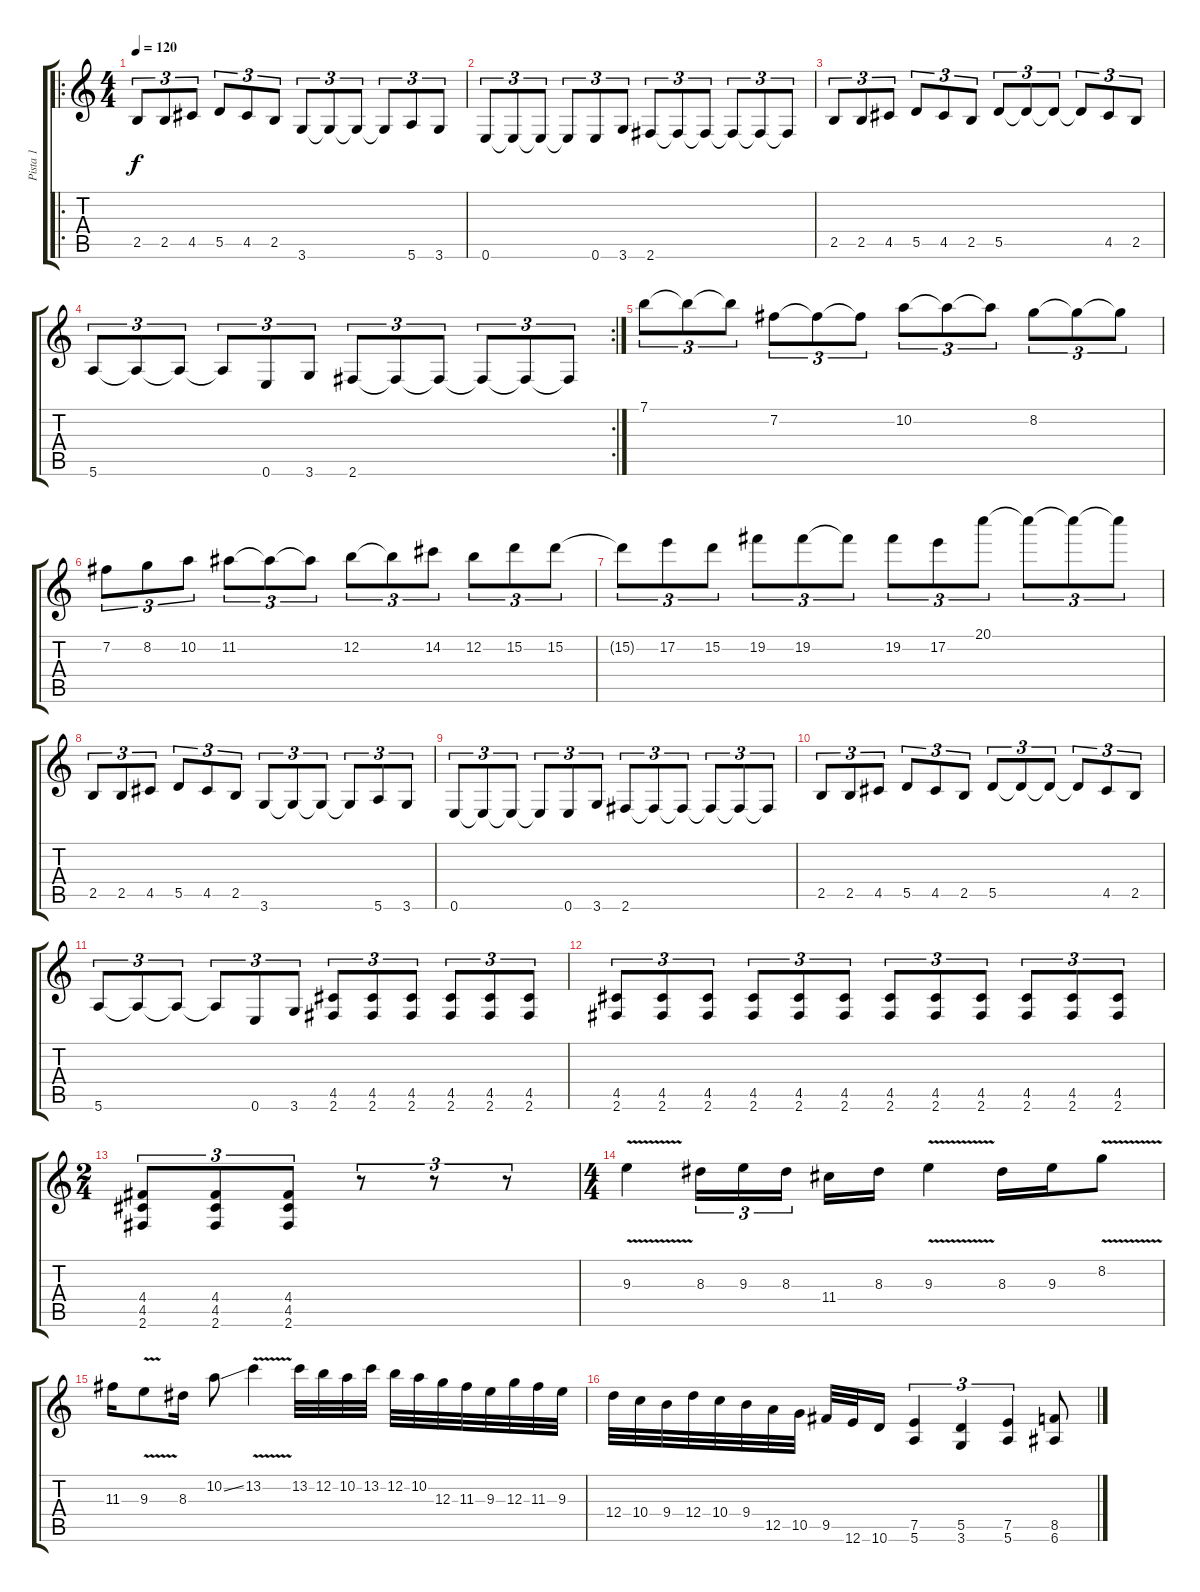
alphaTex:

\track ("Pista 1" "Pista 1") {instrument distortionguitar}
\staff {score tabs}
\tuning (E4 B3 G3 D3 A2 E2) {hide}
\ro
\ts (4 4)
\tempo 120
\clef g2
\ks c
2.5.8{tu (3 2) dy f} 2.5.8{tu (3 2)} 4.5.8{tu (3 2)} 5.5.8{tu (3 2)} 4.5.8{tu (3 2)} 2.5.8{tu (3 2)} 3.6.8{tu (3 2)} 3.6{t}.8{tu (3 2)} 3.6{t}.8{tu (3 2)} 3.6{t}.8{tu (3 2)} 5.6.8{tu (3 2)} 3.6.8{tu (3 2)} |
0.6.8{tu (3 2)} 0.6{t}.8{tu (3 2)} 0.6{t}.8{tu (3 2)} 0.6{t}.8{tu (3 2)} 0.6.8{tu (3 2)} 3.6.8{tu (3 2)} 2.6.8{tu (3 2)} 2.6{t}.8{tu (3 2)} 2.6{t}.8{tu (3 2)} 2.6{t}.8{tu (3 2)} 2.6{t}.8{tu (3 2)} 2.6{t}.8{tu (3 2)} |
2.5.8{tu (3 2)} 2.5.8{tu (3 2)} 4.5.8{tu (3 2)} 5.5.8{tu (3 2)} 4.5.8{tu (3 2)} 2.5.8{tu (3 2)} 5.5.8{tu (3 2)} 5.5{t}.8{tu (3 2)} 5.5{t}.8{tu (3 2)} 5.5{t}.8{tu (3 2)} 4.5.8{tu (3 2)} 2.5.8{tu (3 2)} |
\rc 2
5.6.8{tu (3 2)} 5.6{t}.8{tu (3 2)} 5.6{t}.8{tu (3 2)} 5.6{t}.8{tu (3 2)} 0.6.8{tu (3 2)} 3.6.8{tu (3 2)} 2.6.8{tu (3 2)} 2.6{t}.8{tu (3 2)} 2.6{t}.8{tu (3 2)} 2.6{t}.8{tu (3 2)} 2.6{t}.8{tu (3 2)} 2.6{t}.8{tu (3 2)} |
7.1.8{tu (3 2)} 7.1{t}.8{tu (3 2)} 7.1{t}.8{tu (3 2)} 7.2.8{tu (3 2)} 7.2{t}.8{tu (3 2)} 7.2{t}.8{tu (3 2)} 10.2.8{tu (3 2)} 10.2{t}.8{tu (3 2)} 10.2{t}.8{tu (3 2)} 8.2.8{tu (3 2)} 8.2{t}.8{tu (3 2)} 8.2{t}.8{tu (3 2)} |
7.2.8{tu (3 2)} 8.2.8{tu (3 2)} 10.2.8{tu (3 2)} 11.2.8{tu (3 2)} 11.2{t}.8{tu (3 2)} 11.2{t}.8{tu (3 2)} 12.2.8{tu (3 2)} 12.2{t}.8{tu (3 2)} 14.2.8{tu (3 2)} 12.2.8{tu (3 2)} 15.2.8{tu (3 2)} 15.2.8{tu (3 2)} |
15.2{t}.8{tu (3 2)} 17.2.8{tu (3 2)} 15.2.8{tu (3 2)} 19.2.8{tu (3 2)} 19.2.8{tu (3 2)} 19.2{t}.8{tu (3 2)} 19.2.8{tu (3 2)} 17.2.8{tu (3 2)} 20.1.8{tu (3 2)} 20.1{t}.8{tu (3 2)} 20.1{t}.8{tu (3 2)} 20.1{t}.8{tu (3 2)} |
2.5.8{tu (3 2)} 2.5.8{tu (3 2)} 4.5.8{tu (3 2)} 5.5.8{tu (3 2)} 4.5.8{tu (3 2)} 2.5.8{tu (3 2)} 3.6.8{tu (3 2)} 3.6{t}.8{tu (3 2)} 3.6{t}.8{tu (3 2)} 3.6{t}.8{tu (3 2)} 5.6.8{tu (3 2)} 3.6.8{tu (3 2)} |
0.6.8{tu (3 2)} 0.6{t}.8{tu (3 2)} 0.6{t}.8{tu (3 2)} 0.6{t}.8{tu (3 2)} 0.6.8{tu (3 2)} 3.6.8{tu (3 2)} 2.6.8{tu (3 2)} 2.6{t}.8{tu (3 2)} 2.6{t}.8{tu (3 2)} 2.6{t}.8{tu (3 2)} 2.6{t}.8{tu (3 2)} 2.6{t}.8{tu (3 2)} |
2.5.8{tu (3 2)} 2.5.8{tu (3 2)} 4.5.8{tu (3 2)} 5.5.8{tu (3 2)} 4.5.8{tu (3 2)} 2.5.8{tu (3 2)} 5.5.8{tu (3 2)} 5.5{t}.8{tu (3 2)} 5.5{t}.8{tu (3 2)} 5.5{t}.8{tu (3 2)} 4.5.8{tu (3 2)} 2.5.8{tu (3 2)} |
5.6.8{tu (3 2)} 5.6{t}.8{tu (3 2)} 5.6{t}.8{tu (3 2)} 5.6{t}.8{tu (3 2)} 0.6.8{tu (3 2)} 3.6.8{tu (3 2)} (4.5 2.6).8{tu (3 2)} (4.5 2.6).8{tu (3 2)} (4.5 2.6).8{tu (3 2)} (4.5 2.6).8{tu (3 2)} (4.5 2.6).8{tu (3 2)} (4.5 2.6).8{tu (3 2)} |
(4.5 2.6).8{tu (3 2)} (4.5 2.6).8{tu (3 2)} (4.5 2.6).8{tu (3 2)} (4.5 2.6).8{tu (3 2)} (4.5 2.6).8{tu (3 2)} (4.5 2.6).8{tu (3 2)} (4.5 2.6).8{tu (3 2)} (4.5 2.6).8{tu (3 2)} (4.5 2.6).8{tu (3 2)} (4.5 2.6).8{tu (3 2)} (4.5 2.6).8{tu (3 2)} (4.5 2.6).8{tu (3 2)} |
\ts (2 4)
(4.4 4.5 2.6).8{tu (3 2)} (4.4 4.5 2.6).8{tu (3 2)} (4.4 4.5 2.6).8{tu (3 2)} r.8{tu (3 2)} r.8{tu (3 2)} r.8{tu (3 2)} |
\ts (4 4)
9.3{v}.4 8.3.16{tu (3 2)} 9.3.16{tu (3 2)} 8.3.16{tu (3 2)} 11.4.16 8.3.16 9.3{v}.4 8.3.16 9.3.16 8.2{v}.8 |
11.3.16 9.3{v}.8 8.3.16 10.2{ss}.8 13.2{v}.4 13.2.32 12.2.32 10.2.32 13.2.32 12.2.32 10.2.32 12.3.32 11.3.32 9.3.32 12.3.32 11.3.32 9.3.32 |
12.4.32 10.4.32 9.4.32 12.4.32 10.4.32 9.4.32 12.5.32 10.5.32 9.5.32 12.6.32 10.6.16 (7.5 5.6).4{tu (3 2)} (5.5 3.6).4{tu (3 2)} (7.5 5.6).4{tu (3 2)} (8.5 6.6).8
